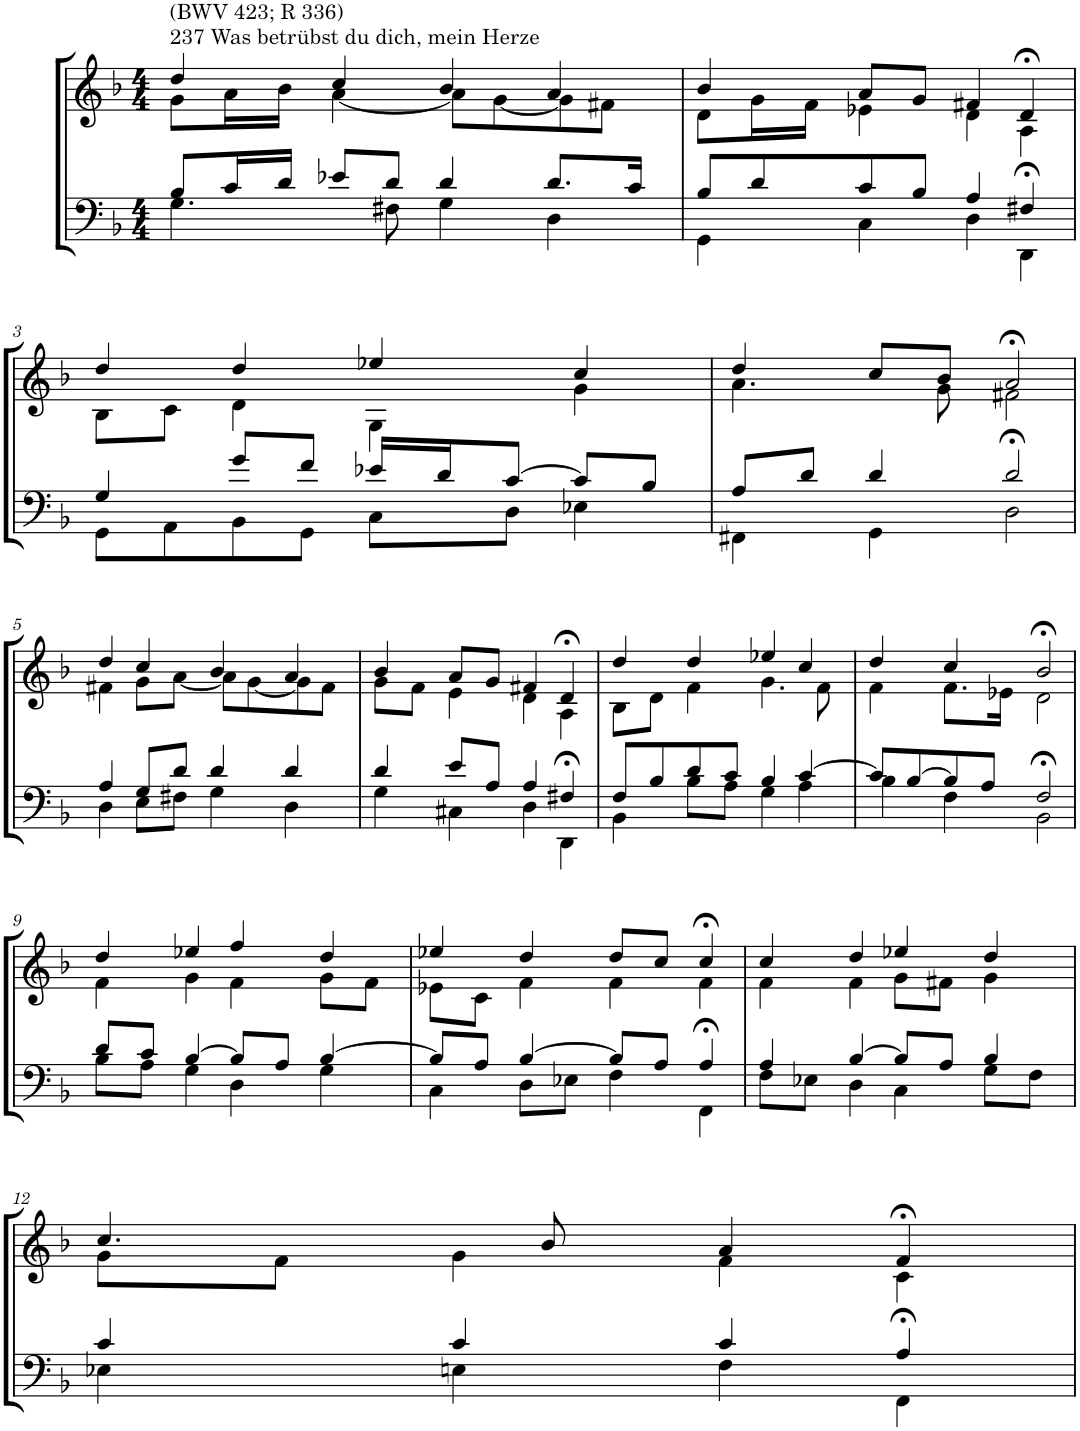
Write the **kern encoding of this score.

**kern	**kern
*part2	*part1
*staff2	*staff1
*I"Tenor/Baß	*I"Sopran/Alt
*clefF4	*clefG2
*k[b-]	*k[b-]
*M4/4	*M4/4
=1	=1
*^	*^
!	!	!LO:TX:a:t=237 Was betrübst du dich, mein Herze	!
!	!	!LO:TX:a:t=(BWV 423; R 336)	!
8B-/L	4.G\	4dd/	8g\L
16c/L	.	.	16a\L
16d/JJ	.	.	16b-\JJ
8e-X/L	.	4cc/	[4a\
8d/J	8F#X\	.	.
4d/	4G\	4b-/	8a\L]
.	.	.	[8g\
8.d/L	4D\	4a/	8g\]
.	.	.	8f#X\J
16c/Jk	.	.	.
=2	=2	=2	=2
8B-/L	4GG\	4b-/	8d\L
8d/	.	.	16g\L
.	.	.	16f\JJ
8c/	4C\	8a/L	4e-X\
8B-/J	.	8g/J	.
4A/	4D\	4f#X/	4d\
4F#X/	4DD>\	4d/	4A>\
!!LO:LB:g=z	!!
=3	=3	=3	=3
4G/	8GG\L	4dd/	8B-\L
.	8AA\	.	8c\J
8g/L	8BB-\	4dd/	4d\
8f/J	8GG\J	.	.
16e-X/LL	8C\L	4ee-X/	4G\
16d/J	.	.	.
[8c/J	8D\J	.	.
8c/L]	4E-X\	4cc/	4g\
8B-/J	.	.	.
=4	=4	=4	=4
8A/L	4FF#X\	4dd/	4.a\
8d/J	.	.	.
4d/	4GG\	8cc/L	.
.	.	8b-/J	8g\
2d/	2D>\	2a>/	2f#X\
!!LO:LB:g=z	!!
=5	=5	=5	=5
4A/	4D\	4dd/	4f#X\
8G/L	8E\L	4cc/	8g\L
8d/J	8F#X\J	.	[8a\J
4d/	4G\	4b-/	8a\L]
.	.	.	[8g\
4d/	4D\	4a/	8g\]
.	.	.	8f#\J
=6	=6	=6	=6
4d/	4G\	4b-/	8g\L
.	.	.	8f\J
8e/L	4C#X\	8a/L	4e\
8A/J	.	8g/J	.
4A/	4D\	4f#X/	4d\
4F#X/	4DD>\	4d>/	4A\
=7	=7	=7	=7
8F/L	4BB-\	4dd/	8B-\L
8B-/	.	.	8d\J
8d/	8B-\L	4dd/	4f\
8c/J	8A\J	.	.
4B-/	4G\	4ee-X/	4.g\
[4c/	4A\	4cc/	.
.	.	.	8f\
=8	=8	=8	=8
8c/L]	4B-\	4dd/	4f\
[8B-/	.	.	.
8B-/]	4F\	4cc/	8.f\L
8A/J	.	.	.
.	.	.	16e-X\Jk
2F/	2BB->\	2b->/	2d\
!!LO:LB:g=z	!!
=9	=9	=9	=9
8d/L	8B-\L	4dd/	4f\
8c/J	8A\J	.	.
[4B-/	4G\	4ee-X/	4g\
8B-/L]	4D\	4ff/	4f\
8A/J	.	.	.
[4B-/	4G\	4dd/	8g\L
.	.	.	8f\J
=10	=10	=10	=10
8B-/L]	4C\	4ee-X/	8e-X\L
8A/J	.	.	8c\J
[4B-/	8D\L	4dd/	4f\
.	8E-X\J	.	.
8B-/L]	4F\	8dd/L	4f\
8A/J	.	8cc/J	.
4A/	4FF>\	4cc>/	4f\
=11	=11	=11	=11
4A/	8F\L	4cc/	4f\
.	8E-X\J	.	.
[4B-/	4D\	4dd/	4f\
8B-/L]	4C\	4ee-X/	8g\L
8A/J	.	.	8f#X\J
4B-/	8G\L	4dd/	4g\
.	8F\J	.	.
!!LO:LB:g=z	!!
=12	=12	=12	=12
4c/	4E-X\	4.cc/	8g\L
.	.	.	8f\J
4c/	4En\	.	4g\
.	.	8b-/	.
4c/	4F\	4a/	4f\
4A/	4FF>\	4f>/	4c\
*v	*v	*	*
*	*v	*v
=	=
*-	*-
